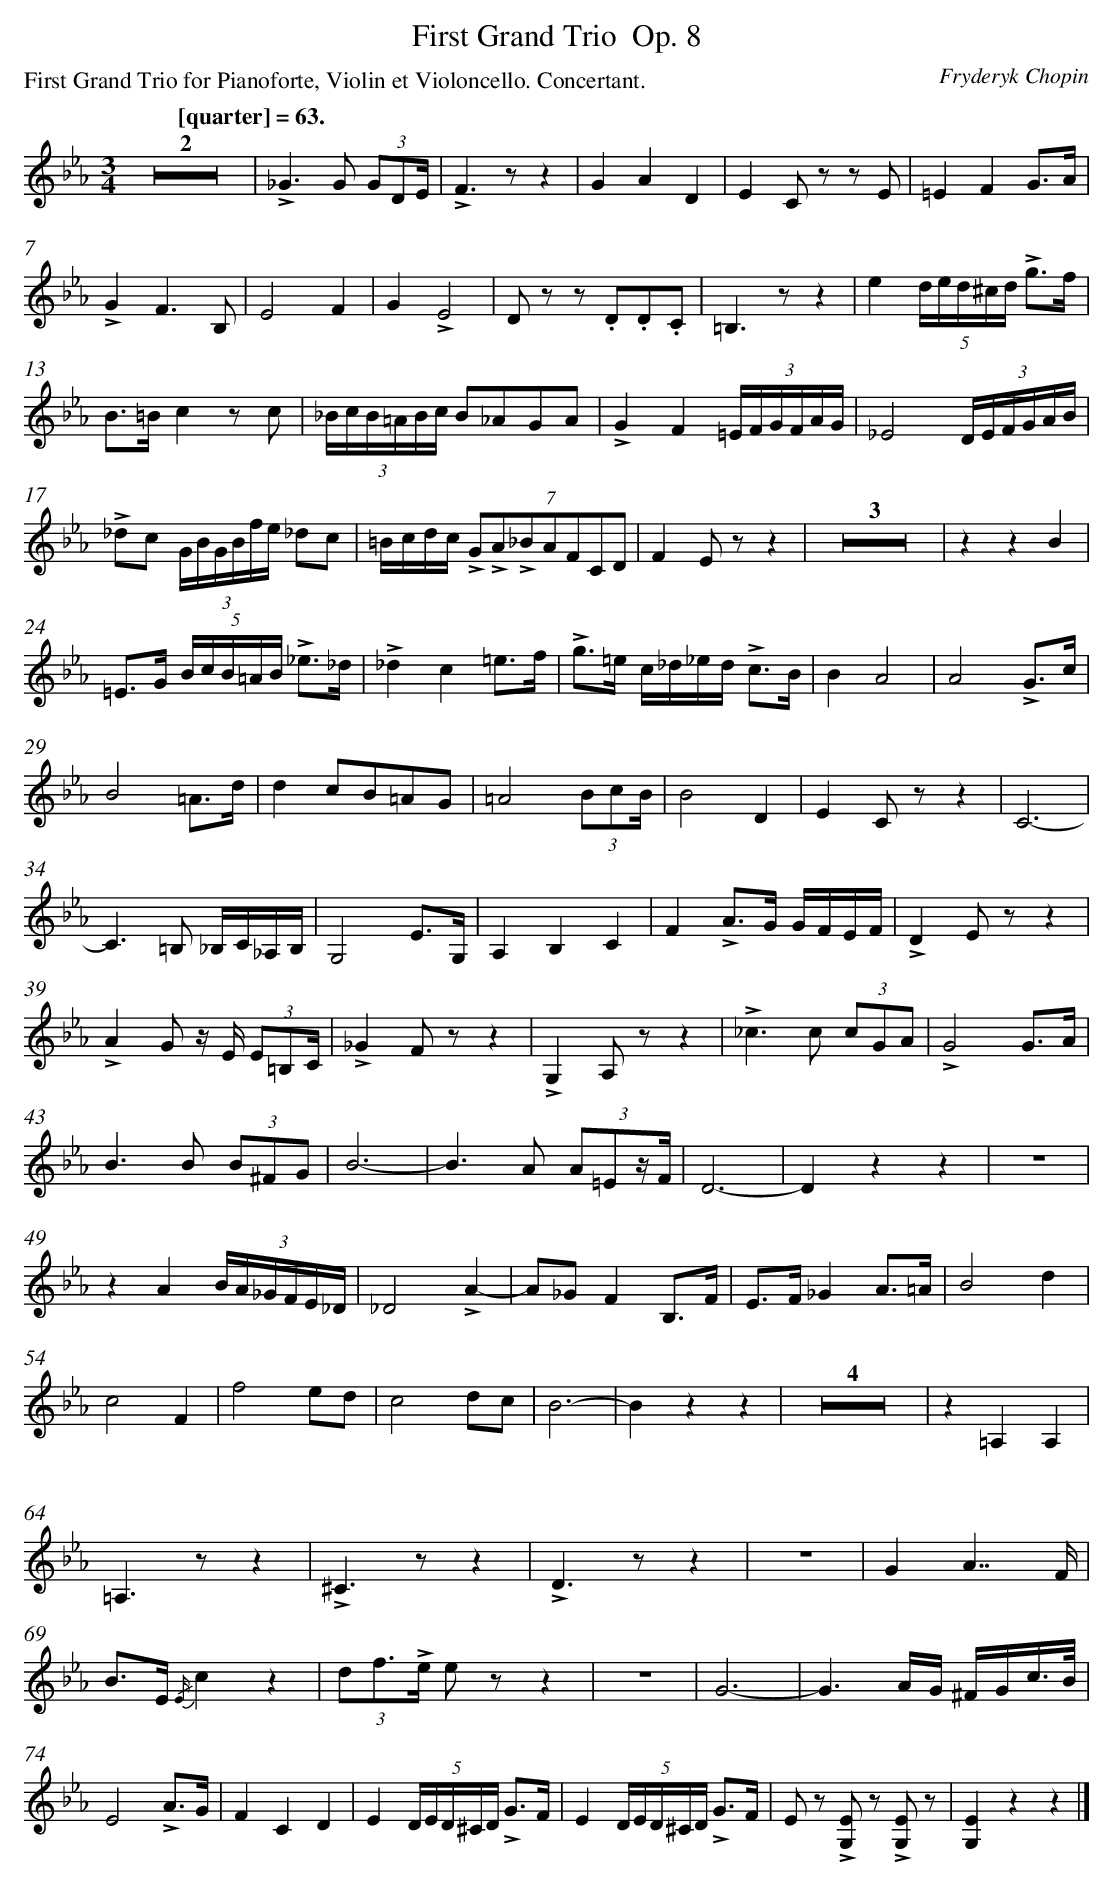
X:1
T: First Grand Trio	 Op. 8
C: Fryderyk Chopin
L: 1/8
M: 3/4
P: First Grand Trio for Pianoforte, Violin et Violoncello. Concertant.
Q: "[quarter] = 63."
K: Eb clef=treble
Z2 |
!accent!_G2>G2 (3GDE/ |
!accent!F2>z2z2 |
G2A2D2 |
E2C z z E |
=E2F2G3/A/ |
!accent!G2F3B, |
E4F2 |
G2!accent!E4 |
D z z .D.D.C |
=B,2>z2z2 |
e2(5:4:5d/e/d/^c/d/ !accent!g3/f/ |
B>=Bc2z c |
(3:2:6_B/c/B/=A/B/c/ B_AGA |
!accent!G2F2(3:2:6=E/F/G/F/A/G/ |
_E4(3:2:6D/E/F/G/A/B/ |
!accent!_dc (3:2:6G/B/G/B/f/e/ _dc |
=B/c/d/c/ (7:4:7!accent!G!accent!A!accent!_BAFCD |
F2E zz2 |
Z3 |
z2z2B2 |
=E>G (5:4:5B/c/B/=A/B/ !accent!_e3/_d/ |
!accent!_d2c2=e3/f/ |
!accent!g>=e c/_d/_e/d< !accent!cB/ |
B2A4 |
A4!accent!G3/c/ |
B4=A3/d/ |
d2cB=AG |
=A4(3BcB/ |
B4D2 |
E2C zz2 |
C6- |
C2>=B,2 _B,/C/_A,/B,/ |
G,4E3/G,/ |
A,2B,2C2 |
F2!accent!A>G G/F/E/F/ |
!accent!D2E zz2 |
!accent!A2G z/ E/ (3E=B,C/ |
!accent!_G2F zz2 |
!accent!G,2A, zz2 |
!accent!_c2>c2 (3cGA |
!accent!G4G3/A/ |
B2>B2 (3B^FG |
B6- |
B2>A2 (3:2:4A=Ez/F/ |
D6- |
D2z2z2 |
z6 |
z2A2(3:2:6B/A/_G/F/E/_D/ |
_D4!accent!A2- |
A_GF2B,3/F/ |
E>F_G2A3/=A/ |
B4d2 |
c4F2 |
f4ed |
c4dc |
B6- |
B2z2z2 |
Z4 |
z2=A,2A,2 |
=A,2>z2z2 |
!accent!^C2>z2z2 |
!accent!D2>z2z2 |
z6 |
G2A7/F/ |
B>E {/E/}c2z2 |
(3df>!accent!e e zz2 |
z6 |
G6- |
G3A/G/ ^F/G/c3//B// |
E4!accent!A3/G/ |
F2C2D2 |
E2(5:4:5D/E/D/^C/D/ !accent!G3/F/ |
E2(5:4:5D/E/D/^C/D/ !accent!G3/F/ |
E z !accent![EG,] z !accent![EG,] z |
[E2G,2]z2z2 |]
